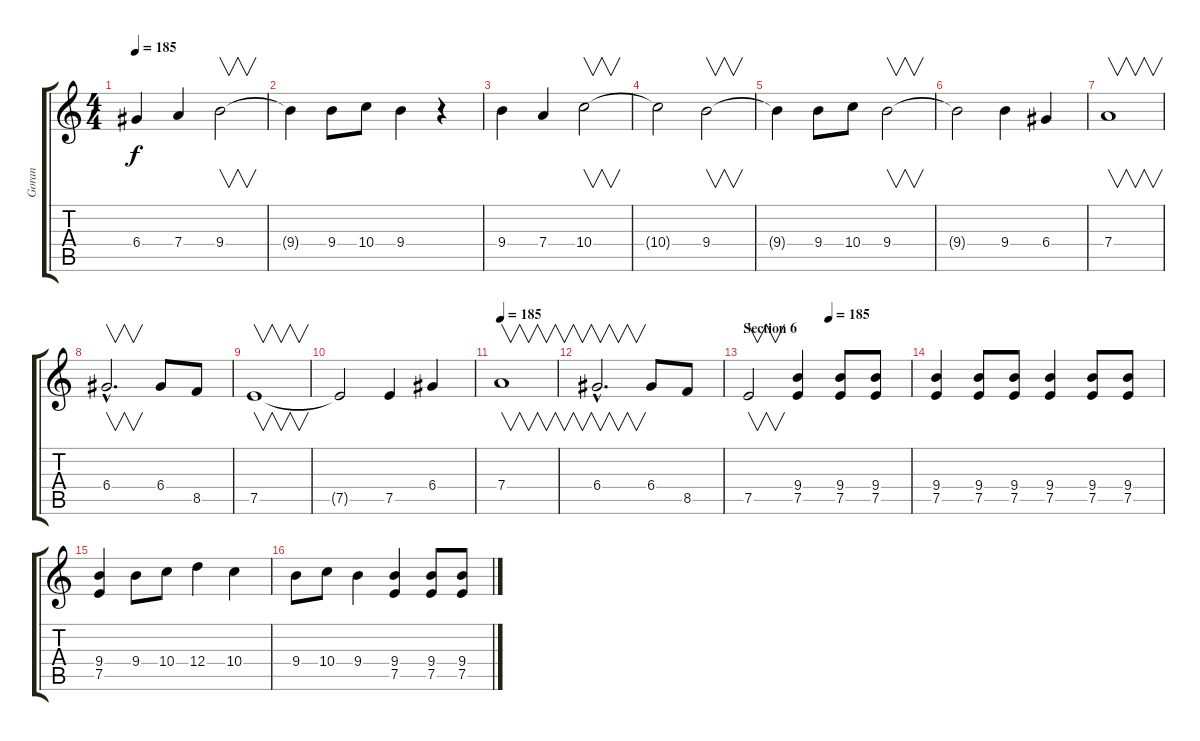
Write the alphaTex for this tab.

\track ("Goran" "Goran") {instrument distortionguitar}
\staff {score tabs}
\tuning (E4 B3 G3 D3 A2 E2) {hide}
\ts (4 4)
\tempo 185
\clef g2
\ks c
6.4.4{dy f} 7.4.4 9.4.2{v} |
9.4{t}.4 9.4.8 10.4.8 9.4.4 r.4 |
9.4.4 7.4.4 10.4.2{v} |
10.4{t}.2 9.4.2{v} |
9.4{t}.4 9.4.8 10.4.8 9.4.2{v} |
9.4{t}.2 9.4.4 6.4.4 |
7.4.1{v} |
6.4{hac}.2{v d} 6.4.8 8.5.8 |
7.5.1{v} |
7.5{t}.2 7.5.4 6.4.4 |
\tempo 185
7.4.1{v} |
6.4{hac}.2{v d} 6.4.8 8.5.8 |
\section ("" "Section 6")
\tempo (185 0.5)
7.5.2{v} (9.4 7.5).4 (9.4 7.5).8 (9.4 7.5).8 |
(9.4 7.5).4 (9.4 7.5).8 (9.4 7.5).8 (9.4 7.5).4 (9.4 7.5).8 (9.4 7.5).8 |
(9.4 7.5).4 9.4.8 10.4.8 12.4.4 10.4.4 |
9.4.8 10.4.8 9.4.4 (9.4 7.5).4 (9.4 7.5).8 (9.4 7.5).8
